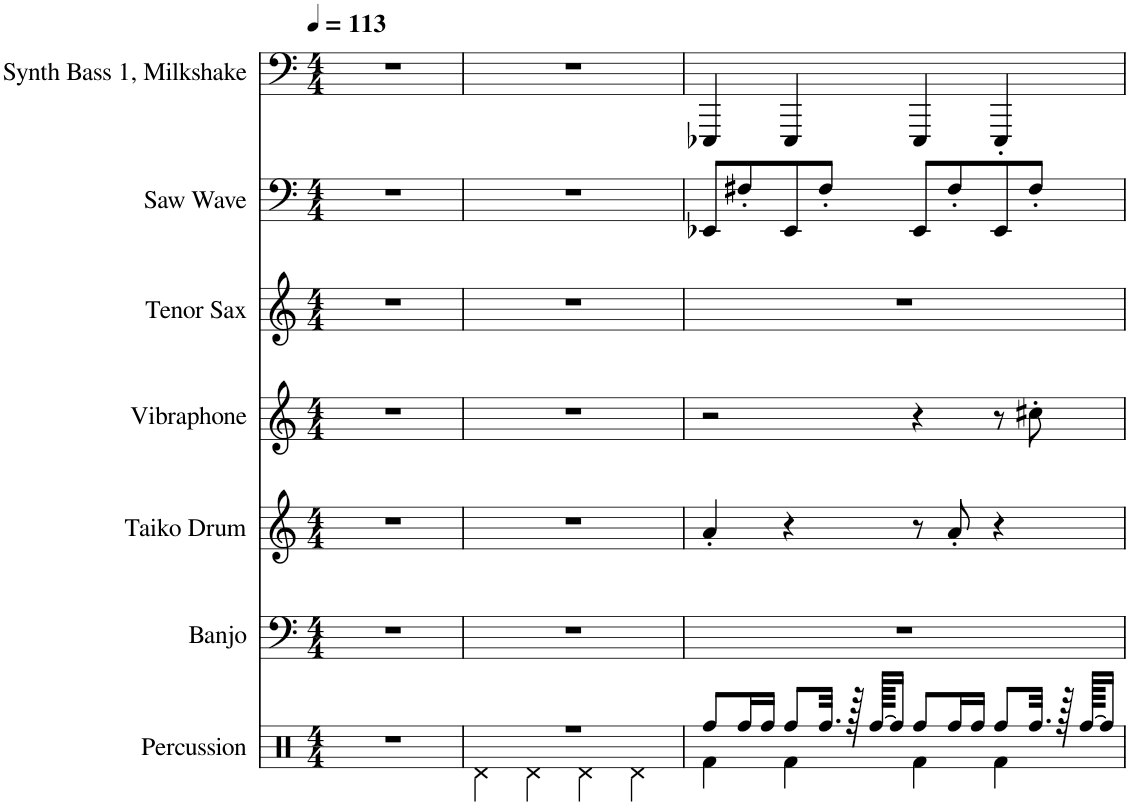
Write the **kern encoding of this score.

**kern	**kern	**kern	**kern	**kern	**kern	**kern
*part7	*part6	*part5	*part4	*part3	*part2	*part1
*staff7	*staff6	*staff5	*staff4	*staff3	*staff2	*staff1
*I"Percussion	*I"Banjo	*I"Taiko Drum	*I"Vibraphone	*I"Tenor Sax	*I"Saw Wave	*I"Synth Bass 1, Milkshake
*	*I'Bjo	*	*I'Vbp	*I'T Sax	*	*
*clefX	*clefF4	*clefG2	*clefG2	*clefG2	*clefF4	*clefF4
*	*Trd7c12	*	*	*Trd8c14	*	*
*k[]	*k[]	*k[]	*k[]	*k[]	*k[]	*k[]
*M4/4	*M4/4	*M4/4	*M4/4	*M4/4	*M4/4	*M4/4
*MM113	*MM113	*MM113	*MM113	*MM113	*MM113	*MM113
=1	=1	=1	=1	=1	=1	=1
1r	1r	1r	1r	1r	1r	1r
=2	=2	=2	=2	=2	=2	=2
*^	*	*	*	*	*	*
1r	4Rd\	1r	1r	1r	1r	1r	1r
.	4Rd\	.	.	.	.	.	.
.	4Rd\	.	.	.	.	.	.
.	4Rd\	.	.	.	.	.	.
=3	=3	=3	=3	=3	=3	=3	=3
8Rff/L	4Rf\	1r	4a'/	2r	1r	8EE-X/L	4EEE-X/
16Rff/L	.	.	.	.	.	8F#X'/	.
16Rff/JJ	.	.	.	.	.	.	.
8Rff/L	4Rf\	.	4r	.	.	8EE-/	4EEE-/
32.Rff/Jkk	.	.	.	.	.	8F#'/J	.
128r	.	.	.	.	.	.	.
[128Rff/KKKLL	.	.	.	.	.	.	.
16Rff/JJ]	.	.	.	.	.	.	.
8Rff/L	4Rf\	.	8r	4r	.	8EE-/L	4EEE-/
16Rff/L	.	.	8a'/	.	.	8F#'/	.
16Rff/JJ	.	.	.	.	.	.	.
8Rff/L	4Rf\	.	4r	8r	.	8EE-/	4EEE-'/
32.Rff/Jkk	.	.	.	8cc#X'\	.	8F#'/J	.
128r	.	.	.	.	.	.	.
[128Rff/KKKLL	.	.	.	.	.	.	.
16Rff/JJ]	.	.	.	.	.	.	.
*v	*v	*	*	*	*	*	*
=	=	=	=	=	=	=
*-	*-	*-	*-	*-	*-	*-
